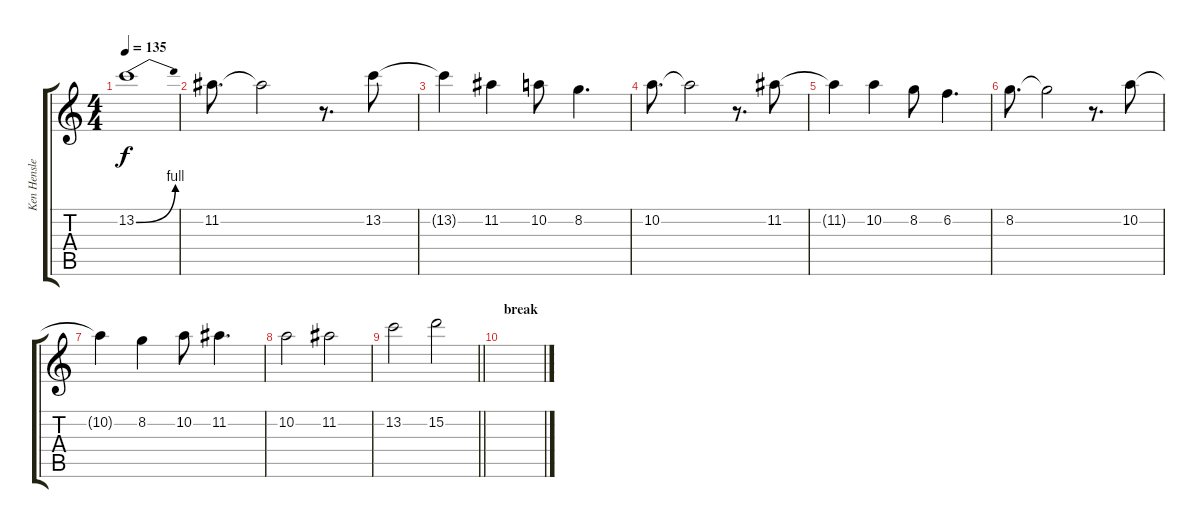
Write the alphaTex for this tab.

\track ("Ken Hensley (guitar1)" "Ken Hensle") {instrument overdrivenguitar}
\staff {score tabs}
\tuning (E4 B3 G3 D3 A2 E2) {hide}
\ts (4 4)
\tempo 135
\clef g2
\ks c
13.2{be (bend 0 0 60 4)}.1{dy f} |
11.2.8{d} 11.2{t}.2 r.8{d} 13.2.8 |
13.2{t}.4 11.2.4 10.2.8 8.2.4{d} |
10.2.8{d} 10.2{t}.2 r.8{d} 11.2.8 |
11.2{t}.4 10.2.4 8.2.8 6.2.4{d} |
8.2.8{d} 8.2{t}.2 r.8{d} 10.2.8 |
10.2{t}.4 8.2.4 10.2.8 11.2.4{d} |
10.2.2 11.2.2 |
\barLineRight lightlight
13.2.2 15.2.2 |
\section ("" "break")
